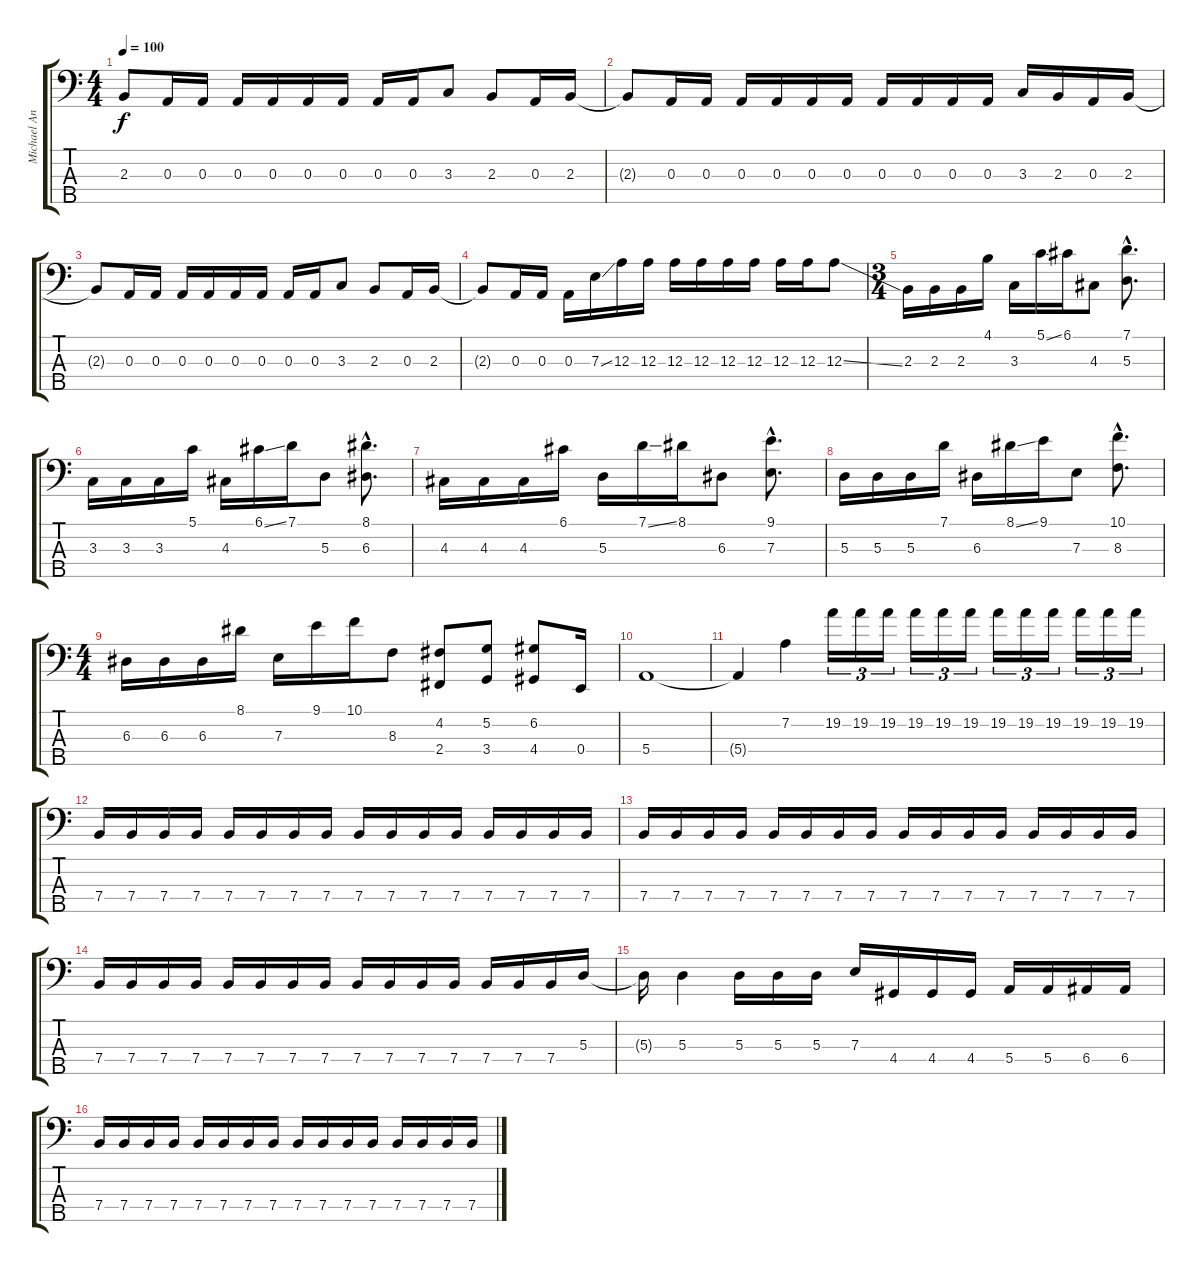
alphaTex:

\track ("Michael Anthony" "Michael An") {instrument electricbassfinger}
\staff {score tabs}
\tuning (G2 D2 A1 E1 B0) {hide}
\ts (4 4)
\tempo 100
\clef f4
\ks c
2.3{t}.8{dy f} 0.3.16 0.3.16 0.3.16 0.3.16 0.3.16 0.3.16 0.3.16 0.3.16 3.3.8 2.3.8 0.3.16 2.3.16 |
2.3{t}.8 0.3.16 0.3.16 0.3.16 0.3.16 0.3.16 0.3.16 0.3.16 0.3.16 0.3.16 0.3.16 3.3.16 2.3.16 0.3.16 2.3.16 |
2.3{t}.8 0.3.16 0.3.16 0.3.16 0.3.16 0.3.16 0.3.16 0.3.16 0.3.16 3.3.8 2.3.8 0.3.16 2.3.16 |
2.3{t}.8 0.3.16 0.3.16 0.3.16 7.3{ss}.16 12.3.16 12.3.16 12.3.16 12.3.16 12.3.16 12.3.16 12.3.16 12.3.16 12.3{ss}.8 |
\ts (3 4)
2.3.16 2.3.16 2.3.16 4.1.16 3.3.16 5.1{ss}.16 6.1.16 4.3.8 (7.1{hac} 5.3{hac}).8{d} |
3.3.16 3.3.16 3.3.16 5.1.16 4.3.16 6.1{ss}.16 7.1.16 5.3.8 (8.1{hac} 6.3{hac}).8{d} |
4.3.16 4.3.16 4.3.16 6.1.16 5.3.16 7.1{ss}.16 8.1.16 6.3.8 (9.1{hac} 7.3{hac}).8{d} |
5.3.16 5.3.16 5.3.16 7.1.16 6.3.16 8.1{ss}.16 9.1.16 7.3.8 (10.1{hac} 8.3{hac}).8{d} |
\ts (4 4)
6.3.16 6.3.16 6.3.16 8.1.16 7.3.16 9.1.16 10.1.16 8.3.8 (4.2 2.4).8 (5.2 3.4).8 (6.2 4.4).8 0.4.16 |
5.4.1 |
5.4{t}.4 7.2.4 19.2.16{tu (3 2)} 19.2.16{tu (3 2)} 19.2.16{tu (3 2)} 19.2.16{tu (3 2)} 19.2.16{tu (3 2)} 19.2.16{tu (3 2)} 19.2.16{tu (3 2)} 19.2.16{tu (3 2)} 19.2.16{tu (3 2)} 19.2.16{tu (3 2)} 19.2.16{tu (3 2)} 19.2.16{tu (3 2)} |
7.4.16 7.4.16 7.4.16 7.4.16 7.4.16 7.4.16 7.4.16 7.4.16 7.4.16 7.4.16 7.4.16 7.4.16 7.4.16 7.4.16 7.4.16 7.4.16 |
7.4.16 7.4.16 7.4.16 7.4.16 7.4.16 7.4.16 7.4.16 7.4.16 7.4.16 7.4.16 7.4.16 7.4.16 7.4.16 7.4.16 7.4.16 7.4.16 |
7.4.16 7.4.16 7.4.16 7.4.16 7.4.16 7.4.16 7.4.16 7.4.16 7.4.16 7.4.16 7.4.16 7.4.16 7.4.16 7.4.16 7.4.16 5.3.16 |
5.3{t}.16 5.3.4 5.3.16 5.3.16 5.3.16 7.3.16 4.4.16 4.4.16 4.4.16 5.4.16 5.4.16 6.4.16 6.4.16 |
7.4.16 7.4.16 7.4.16 7.4.16 7.4.16 7.4.16 7.4.16 7.4.16 7.4.16 7.4.16 7.4.16 7.4.16 7.4.16 7.4.16 7.4.16 7.4.16
